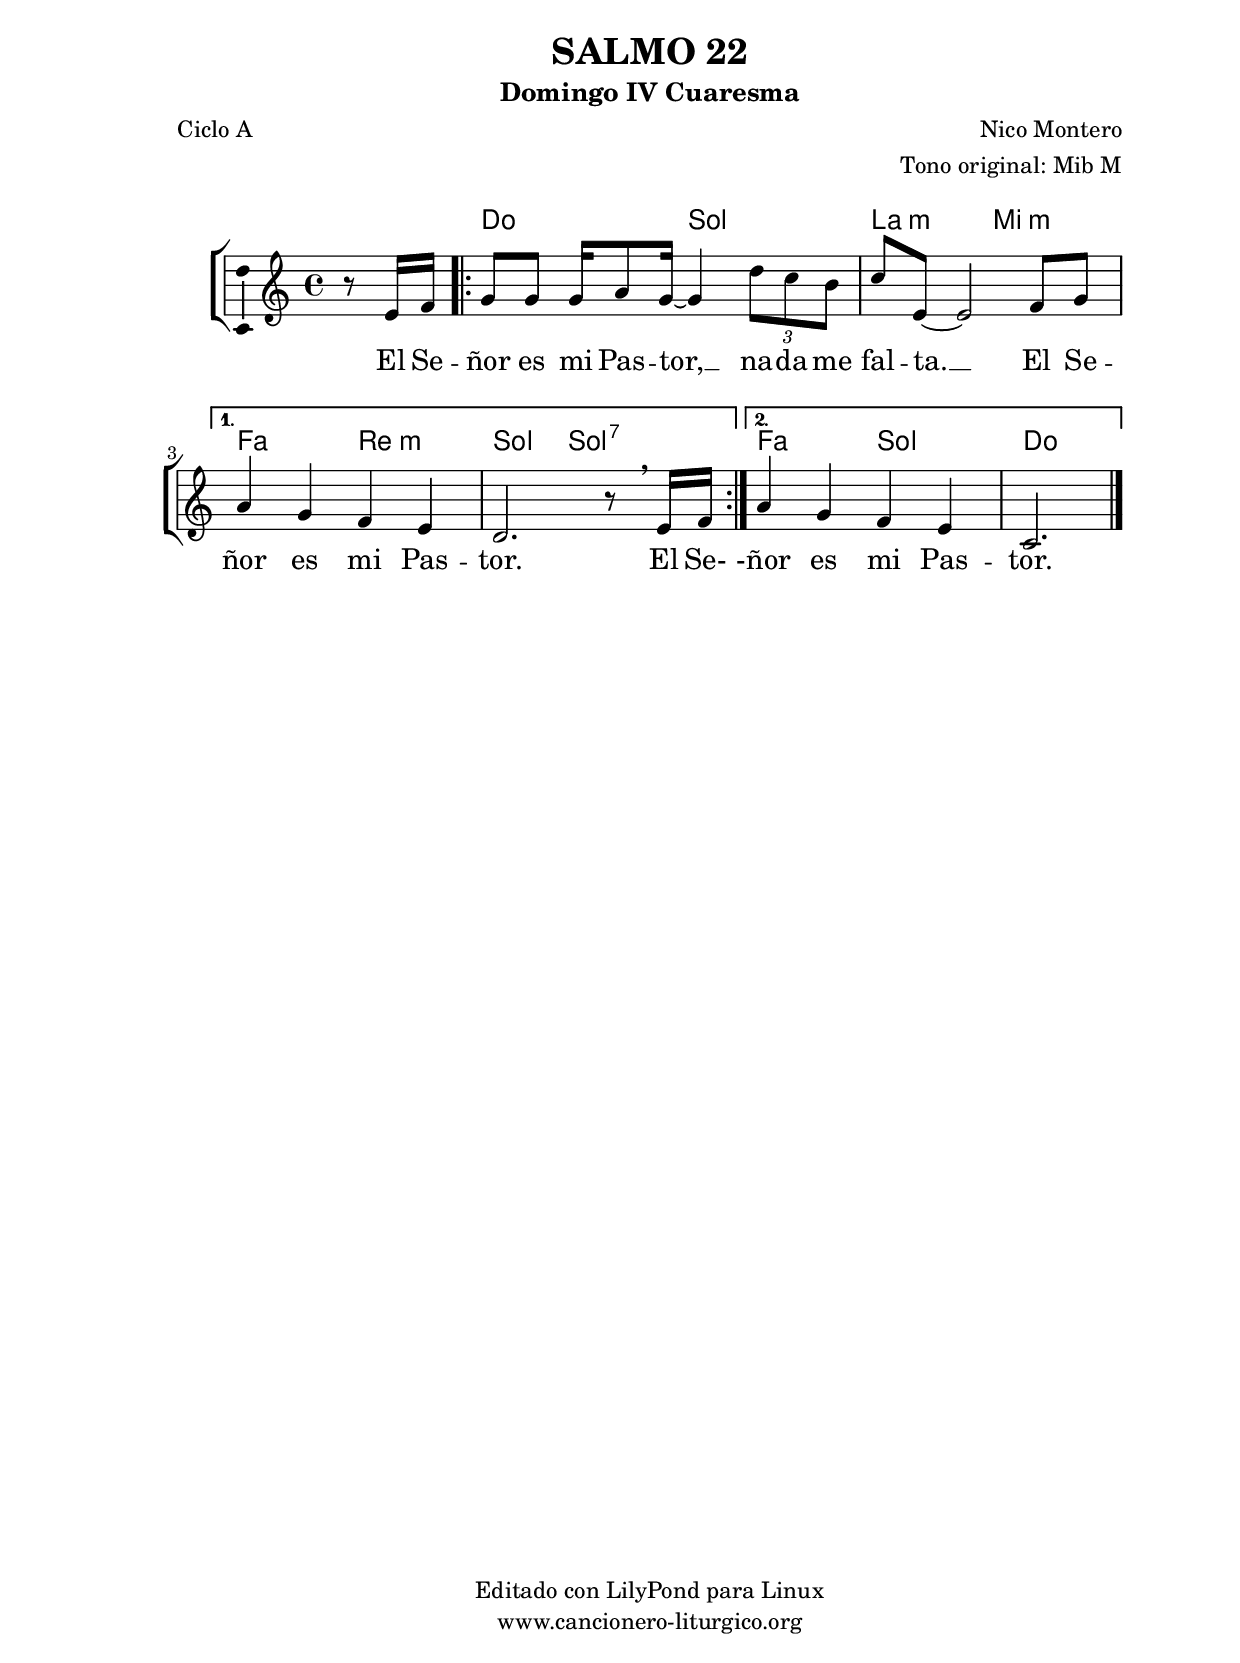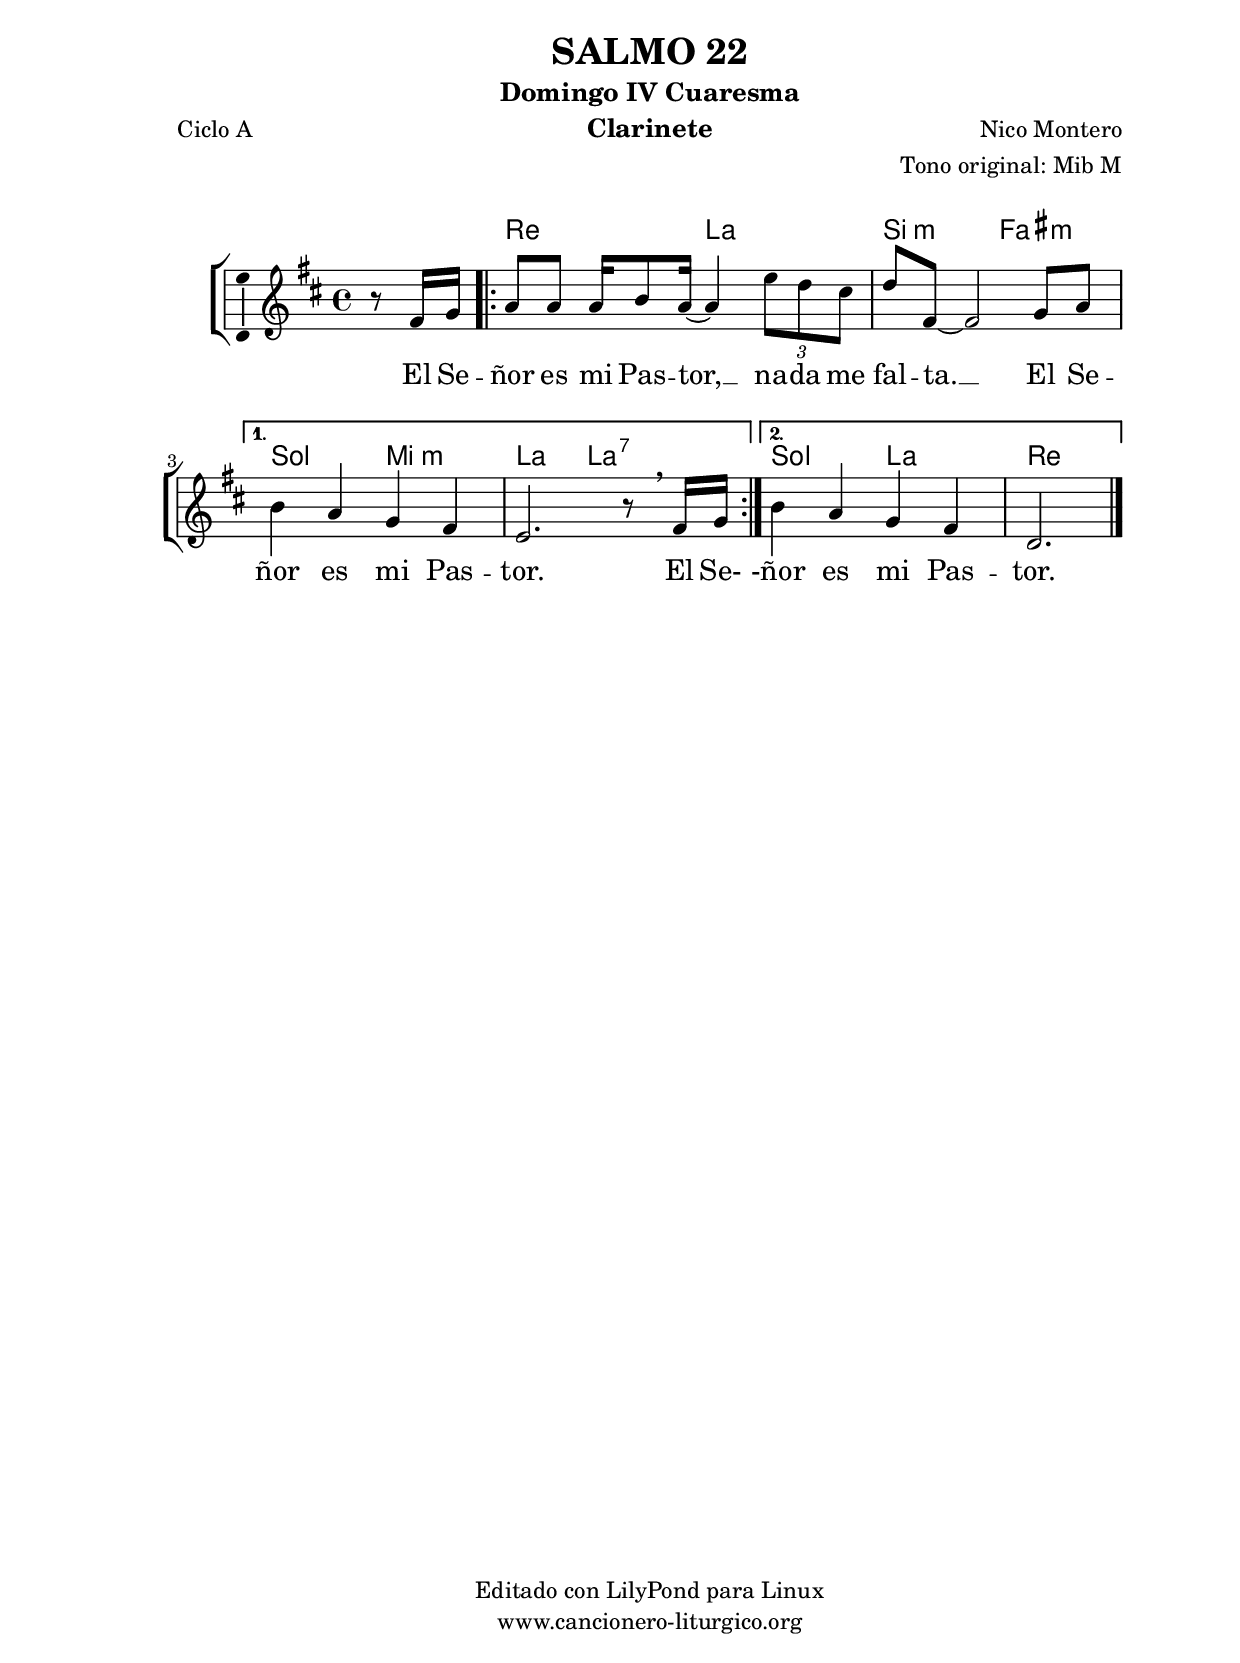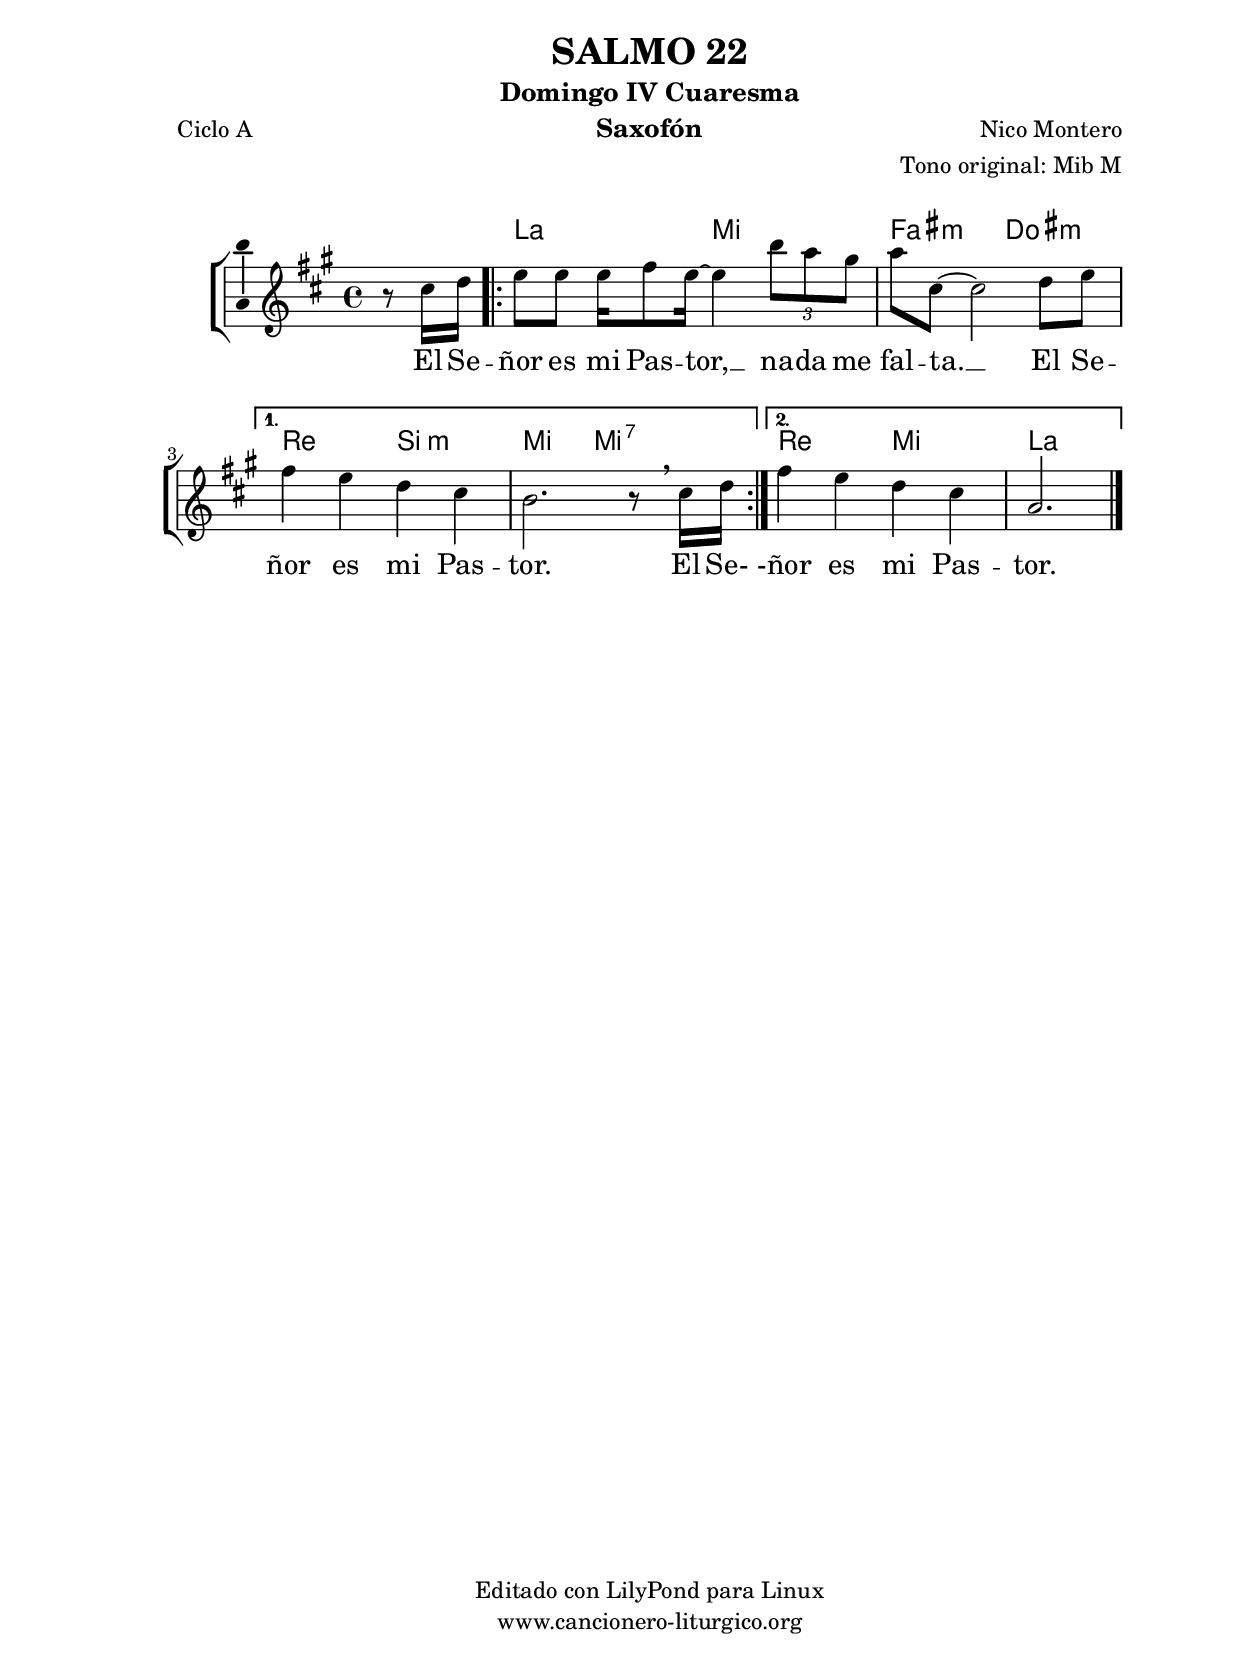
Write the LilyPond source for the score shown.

%
%para convertir .midi en .wav:
%timidity filename.midi -Ow -o finename.wav
%
%
%Para convertir de .wav a .mp3:
%lame -h -m j filename.wav
%
%
%para escuchar el midi:
%timidity nombrefichero.midi
%


%versión de lilypond para la que se ha escrito esta partitura:
\version "2.16.0"

	%Tamaño papel
	#(set-default-paper-size "a4")
	%Tamaño partitura
	#(set-global-staff-size 20)
	%No responde al pulsar sobre una nota
	#(ly:set-option 'point-and-click #f)

%parámetros del encabezamiento:
\header {
	title = "SALMO 22"
	subtitle = "Domingo IV Cuaresma"
	composer = "Nico Montero"
	poet = "Ciclo A"
	meter = ""
	arranger = "Tono original: Mib M"
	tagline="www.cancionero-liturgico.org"
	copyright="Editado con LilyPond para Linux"
	tiempo = "Cuaresma"
	usos = "Salmo"
	letra = "El Señor es mi Pastor, nada me falta. El Señor es mi Pastor."
	}

%parámetros asociados al papel:
\paper  {
	oddHeaderMarkup = \markup {\fill-line { \on-the-fly #not-first-page \fromproperty #'header:title \on-the-fly #not-first-page \fromproperty #'header:composer }}
	evenHeaderMarkup = \markup {\fill-line { \fromproperty #'header:composer \fromproperty #'header:title }}
	#(set-paper-size "a4")
	print-page-number = ##f
	first-page-number = 1
	print-first-page-number = ##f
%	head-separation = 3.0 \cm
	top-margin = 2.0 \cm
	bottom-margin = 0.5\cm
%%%	bottom-margin = -1.0\cm
	left-margin = 3.0 \cm
	line-width = 16.0 \cm 
	indent = 8\mm
	interscoreline = 2.\mm
	between-system-space = 15\mm
%	para que las partituras no llenen la hoja:
	ragged-bottom = ##t
%	idem para la última hoja:
	ragged-last-bottom = ##f
%	para que las partituras llenen el ancho del papel:
	ragged-last = ##f
	after-title-space = 2.5 \cm
%page-count=1
%system-count=1

	%Flexible Vertical Spacing
%	markup-markup-spacing =
%	#'((basic-distance . 15) (minimum-distance . 15) (padding . 3))
	markup-system-spacing =
	#'((basic-distance . 15) (minimum-distance . 15) (padding . 3))
	system-system-spacing =
	#'((basic-distance . 15) (minimum-distance . 15) (padding . 3))
	score-system-spacing =
	#'((basic-distance . 15) (minimum-distance . 15) (padding . 5))
%	top-system-spacing = % header
%	#'((basic-distance . 8) (minimum-distance . 0) (padding . 3))
%	top-markup-spacing =
%	#'((basic-distance . 20) (minimum-distance . 20) (padding . 3))
	last-bottom-spacing = % footer
	#'((basic-distance . 5) (minimum-distance . 5) (padding . 3))
%	score-markup-spacing =
%	#'((basic-distance . 16) (minimum-distance . 13) (padding . 3))

	}


%parámetros que afectan a toda la partitura:
global =  {
	%clave de sol (G):
	\clef G
	%armadura:
	\transpose ees c
	\key ees \major
	\tempo 4=74
	\set Score.tempoHideNote = ##t
	}


acordes = {
	\italianChords
	\chordmode {
	\transpose ees c
{

s4
\repeat volta 2 {
ees2 bes c:m g:m
}
\alternative {
{
aes2 f:m bes bes:7
}
{
aes2 bes ees2. %%%s4
}
}

	}
	}
}


melodia = 
	\transpose ees c
{
	\relative c''{

\time 4/4

\partial4
r8 g16 aes
\repeat volta 2 {
%%%%%%%%%%%%%%%bes8 bes bes16 c8 bes16~bes4 f'16 ees8 d16
bes8 bes bes16 c8 bes16~bes4 \tuplet3/2{f'8 ees d}
ees8 g,~g2 aes8 bes
}
\alternative {
{
c4 bes aes g
f2. r8 \breathe g16 aes
}
{
c4 bes aes g
ees2. %%%s4
}
}

	\bar "|."
	}
	}


texto = \lyricmode {
El Se -- ñor es mi Pas -- tor, __ na -- da me fal -- ta. __
El Se -- ñor es mi Pas -- tor.
El Se-
-ñor es mi Pas -- tor.
	}


acordesStaff = \context ChordNames = acordesStaff <<
	\set chordChanges = ##t
	\acordes
	>>


vozStaff = \context Voice = vozStaff
\with {\consists "Ambitus_engraver"}
<<
%	\set Staff.instrumentName = ""
%	\set Staff.shortInstrumentName = ""
%	\set Staff.midiInstrument = #"clarinet"
%	\set Staff.midiInstrument = #"cello"
%	\set Staff.midiInstrument = #"flute"
	\set Staff.midiInstrument = #"electric guitar (jazz)"
%	\set Staff.midiInstrument = #"english horn"
%	\set Staff.midiInstrument = #"violin"
%	\set Staff.midiInstrument = #"glockenspiel"
	\set Staff.midiMinimumVolume = #0.7
	\set Staff.midiMaximumVolume = #0.9
	\global
	\melodia
	>>


textoStaff = \context Lyrics = textoStaff <<
	\lyricsto vozStaff \texto
	>>

\book {
	\score {
		\context ChoirStaff {
			\override StaffGroup.SystemStartBracket #'collapse-height = #1
			\override Score.SystemStartBar #'collapse-height = #1
			<<
			\acordesStaff
			\vozStaff
			\textoStaff
			>>
			}
		\layout {
	    		\context {
				\Lyrics
				\override LyricText #'font-size = #2
				}
	   		 \context {
				\Score
				%fontSize = #3
				\override StaffSymbol #'staff-space = #(magstep +3)
				%\override Beam #'thickness = #0.55
				%\override SpacingSpanner #'spacing-increment = #1.0
				%\override Slur #'height-limit = #1.5
				}
			}
		}
	\score {
		\unfoldRepeats
		\context ChoirStaff {
			<<
			\acordesStaff
			\vozStaff
			>>
			}
		\midi {
	  		\context {
	  			\Score
				tempoWholesPerMinute = #(ly:make-moment 70 4)
				}
			}
		}
	}

%Partitura para clarinete
#(define output-suffix "C")
\book {
	\header{
		instrument = "Clarinete"
		}
	\score {
		\context ChoirStaff {
			\override StaffGroup.SystemStartBracket #'collapse-height = #1
			\override Score.SystemStartBar #'collapse-height = #1
\transpose c d
			<<
			\acordesStaff
			\vozStaff
			\textoStaff
			>>
			}
		\layout {
	    		\context {
				\Lyrics
				\override LyricText #'font-size = #2
				}
	   		 \context {
				\Score
				%fontSize = #3
				\override StaffSymbol #'staff-space = #(magstep +3)
				%\override Beam #'thickness = #0.55
				%\override SpacingSpanner #'spacing-increment = #1.0
				%\override Slur #'height-limit = #1.5
				}
			}
		}
	}

%Partitura para saxofón
#(define output-suffix "S")
\book {
	\header{
		instrument = "Saxofón"
		}
	\score {
		\context ChoirStaff {
			\override StaffGroup.SystemStartBracket #'collapse-height = #1
			\override Score.SystemStartBar #'collapse-height = #1
\transpose c a
			<<
			\acordesStaff
			\vozStaff
			\textoStaff
			>>
			}
		\layout {
	    		\context {
				\Lyrics
				\override LyricText #'font-size = #2
				}
	   		 \context {
				\Score
				%fontSize = #3
				\override StaffSymbol #'staff-space = #(magstep +3)
				%\override Beam #'thickness = #0.55
				%\override SpacingSpanner #'spacing-increment = #1.0
				%\override Slur #'height-limit = #1.5
				}
			}
		}
	}

